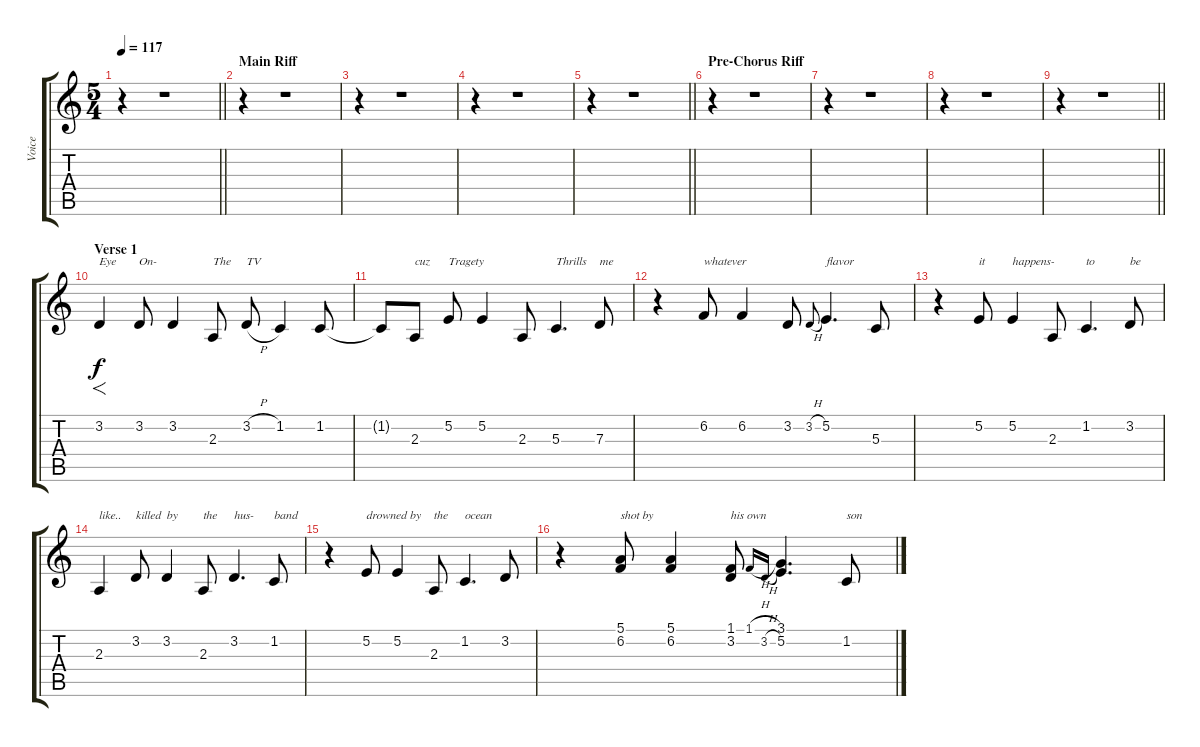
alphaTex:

\track ("Voice" "Voice") {instrument altosax}
\staff {score tabs}
\tuning (E4 B3 G3 D3 A2 D2) {hide}
\ts (5 4)
\tempo 117
\clef g2
\barLineRight lightlight
\ks c
r.4{dy f} r.1 |
\section ("" "Main Riff")
r.4 r.1 |
r.4 r.1 |
r.4 r.1 |
\barLineRight lightlight
r.4 r.1 |
\section ("" "Pre-Chorus Riff")
r.4 r.1 |
r.4 r.1 |
r.4 r.1 |
\barLineRight lightlight
r.4 r.1 |
\section ("" "Verse 1")
3.2.4{f txt "Eye"} 3.2.8{txt "On-"} 3.2.4 2.3.8{txt "The"} 3.2{h}.8{txt "TV"} 1.2.4 1.2.8 |
1.2{t}.8 2.3.8{txt "cuz"} 5.2.8{txt "Tragety"} 5.2.4 2.3.8 5.3.4{d txt "Thrills"} 7.3.8{txt "me"} |
r.4 6.2.8{txt "whatever"} 6.2.4 3.2.8 3.2{h}.8{gr onbeat} 5.2.4{d txt "flavor"} 5.3.8 |
r.4 5.2.8{txt "it"} 5.2.4{txt "happens-"} 2.3.8 1.2.4{d txt "to"} 3.2.8{txt "be"} |
2.3.4{txt "like.."} 3.2.8{txt "killed"} 3.2.4{txt "by"} 2.3.8{txt "the"} 3.2.4{d txt "hus-"} 1.2.8{txt "band"} |
r.4 5.2.8{txt "drowned by"} 5.2.4 2.3.8{txt "the"} 1.2.4{d txt "ocean"} 3.2.8 |
r.4 (5.1 6.2).8{txt "shot by"} (5.1 6.2).4 (1.1 3.2).8{txt "his own"} 1.1{h}.16{gr onbeat} 3.2{h}.16{gr onbeat} (3.1 5.2).4{d} 1.2.8{txt "son"}
